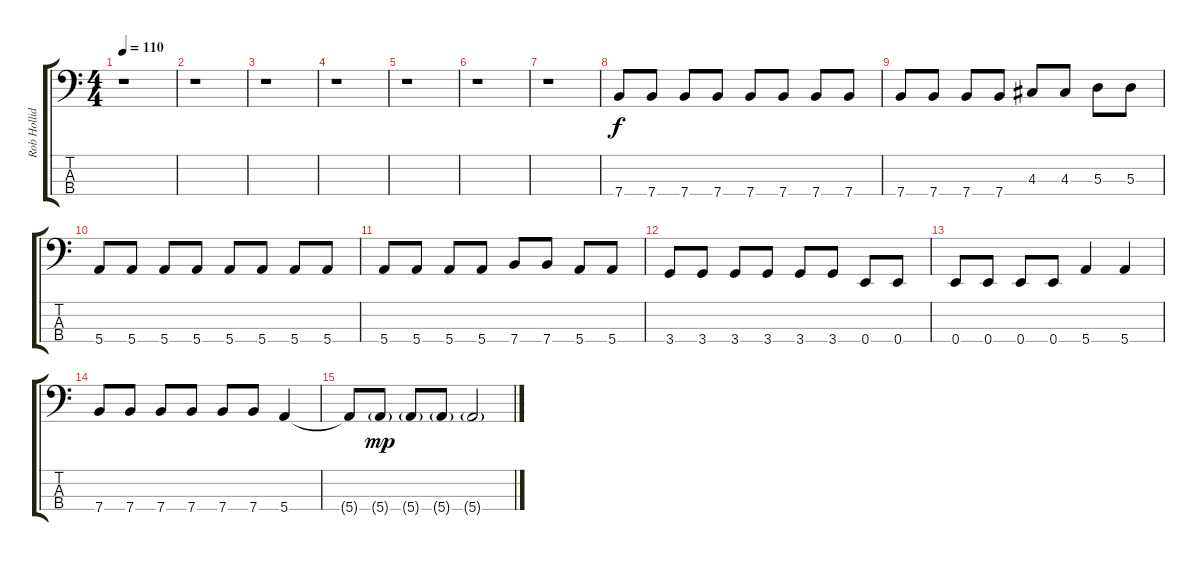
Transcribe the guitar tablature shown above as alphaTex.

\track ("Rob Holliday" "Rob Hollid") {instrument electricbassfinger}
\staff {score tabs}
\tuning (G2 D2 A1 E1) {hide}
\ts (4 4)
\tempo 110
\clef f4
\ks c
r.1{dy f} |
r.1 |
r.1 |
r.1 |
r.1 |
r.1 |
r.1 |
7.4.8 7.4.8 7.4.8 7.4.8 7.4.8 7.4.8 7.4.8 7.4.8 |
7.4.8 7.4.8 7.4.8 7.4.8 4.3.8 4.3.8 5.3.8 5.3.8 |
5.4.8 5.4.8 5.4.8 5.4.8 5.4.8 5.4.8 5.4.8 5.4.8 |
5.4.8 5.4.8 5.4.8 5.4.8 7.4.8 7.4.8 5.4.8 5.4.8 |
3.4.8 3.4.8 3.4.8 3.4.8 3.4.8 3.4.8 0.4.8 0.4.8 |
0.4.8 0.4.8 0.4.8 0.4.8 5.4.4 5.4.4 |
7.4.8 7.4.8 7.4.8 7.4.8 7.4.8 7.4.8 5.4.4 |
5.4{t}.8 5.4{g}.8{dy mp} 5.4{g}.8 5.4{g}.8 5.4{g}.2
